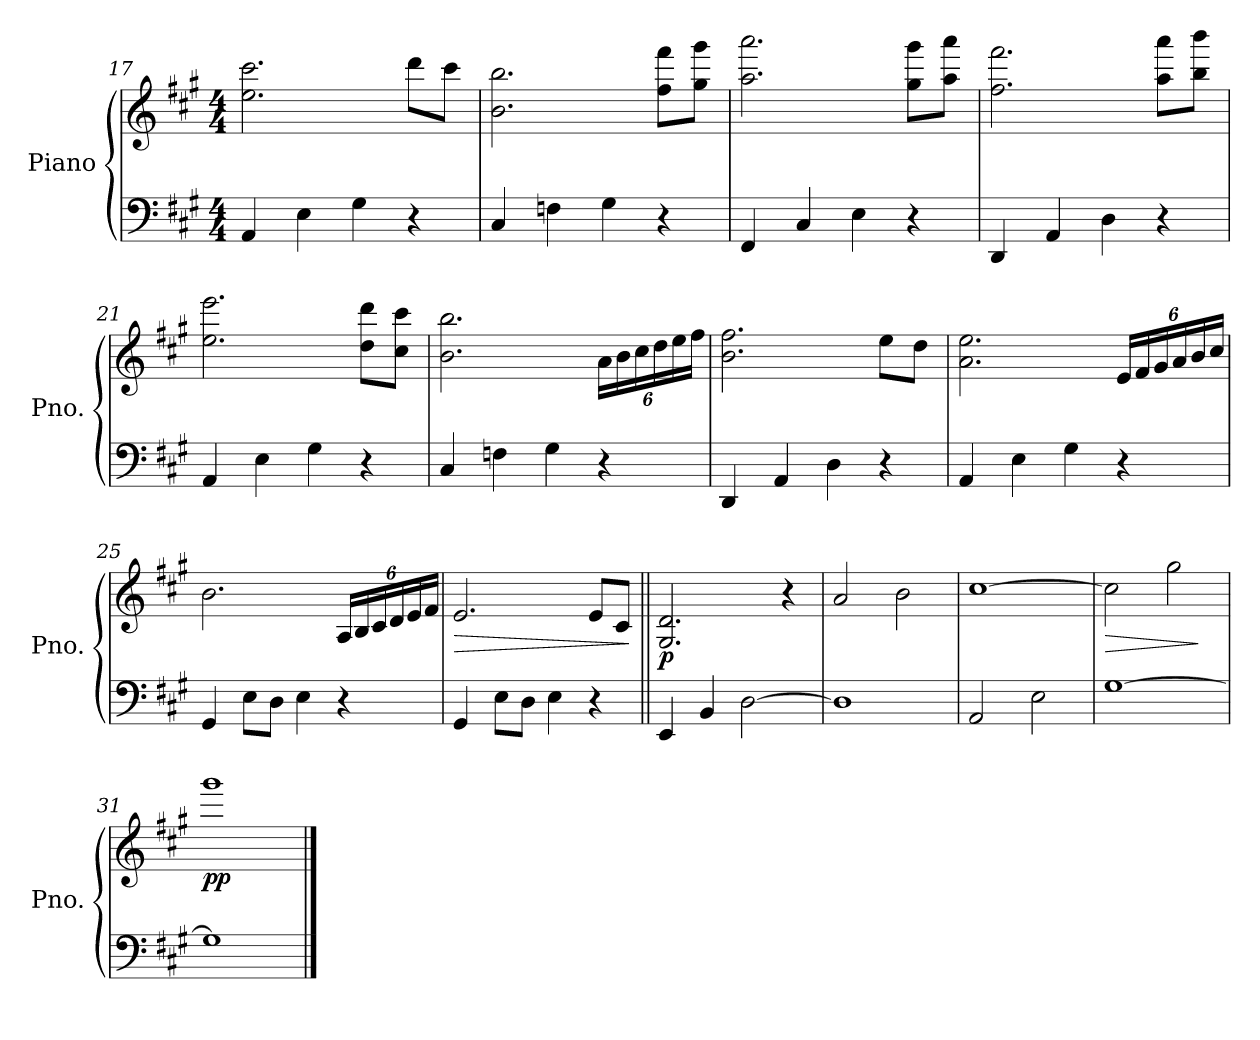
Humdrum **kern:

**kern	**kern	**dynam
*part1	*part1	*part1
*staff2	*staff1	*staff1/2
*I"Piano	*	*
*I'Pno.	*	*
!!LO:PB:g=z
*clefF4	*clefG2	*
*k[f#c#g#]	*k[f#c#g#]	*
*M4/4	*M4/4	*
=17	=17	=17
4AA/	2.ee\ 2.ccc#\	.
4E\	.	.
4G#\	.	.
4r	8ddd\L	.
.	8ccc#\J	.
=18	=18	=18
4C#/	2.b\ 2.bb\	.
4Fn\	.	.
4G#\	.	.
4r	8ff#\ 8fff#\L	.
.	8gg#\ 8ggg#\J	.
=19	=19	=19
4FF#/	2.aa\ 2.aaa\	.
4C#/	.	.
4E\	.	.
4r	8gg#\ 8ggg#\L	.
.	8aa\ 8aaa\J	.
=20	=20	=20
4DD/	2.ff#\ 2.fff#\	.
4AA/	.	.
4D\	.	.
4r	8aa\ 8aaa\L	.
.	8bb\ 8bbb\J	.
!!LO:LB:g=z
=21	=21	=21
4AA/	2.ee\ 2.eee\	.
4E\	.	.
4G#\	.	.
4r	8dd\ 8ddd\L	.
.	8cc#\ 8ccc#\J	.
=22	=22	=22
4C#/	2.b\ 2.bb\	.
4Fn\	.	.
4G#\	.	.
*	*Xbrackettup	*
4r	24a\LL	.
.	24b\	.
.	24cc#\	.
.	24dd\	.
.	24ee\	.
.	24ff#\JJ	.
=23	=23	=23
4DD/	2.b\ 2.ff#\	.
4AA/	.	.
4D\	.	.
4r	8ee\L	.
.	8dd\J	.
=24	=24	=24
4AA/	2.a\ 2.ee\	.
4E\	.	.
4G#\	.	.
4r	24e/LL	.
.	24f#/	.
.	24g#/	.
.	24a/	.
.	24b/	.
.	24cc#/JJ	.
!!LO:LB:g=z
=25	=25	=25
4GG#/	2.b\	.
8E\L	.	.
8D\J	.	.
4E\	.	.
4r	24A/LL	.
.	24B/	.
.	24c#/	.
.	24d/	.
.	24e/	.
.	24f#/JJ	.
=26	=26	=26
!	!	!LO:HP:b
4GG#/	2.e/	>
8E\L	.	.
8D\J	.	.
4E\	.	.
4r	8e/L	.
.	8c#/J	.
.	.	]
=27||	=27||	=27||
!	!	!LO:DY:b
4EE/	2.G#/ 2.d/	p
4BB/	.	.
[2D\	.	.
.	4r	.
=28	=28	=28
1D]	2a/	.
.	2b\	.
!!LO:LB:g=z
=29	=29	=29
2AA/	[1cc#	.
2E\	.	.
=30	=30	=30
!	!	!LO:HP:b
[1G#	2cc#\]	>
.	2gg#\	.
.	.	]
=31	=31	=31
!	!	!LO:DY:b
1G#]	1ggg#	pp
==	==	==
*-	*-	*-
